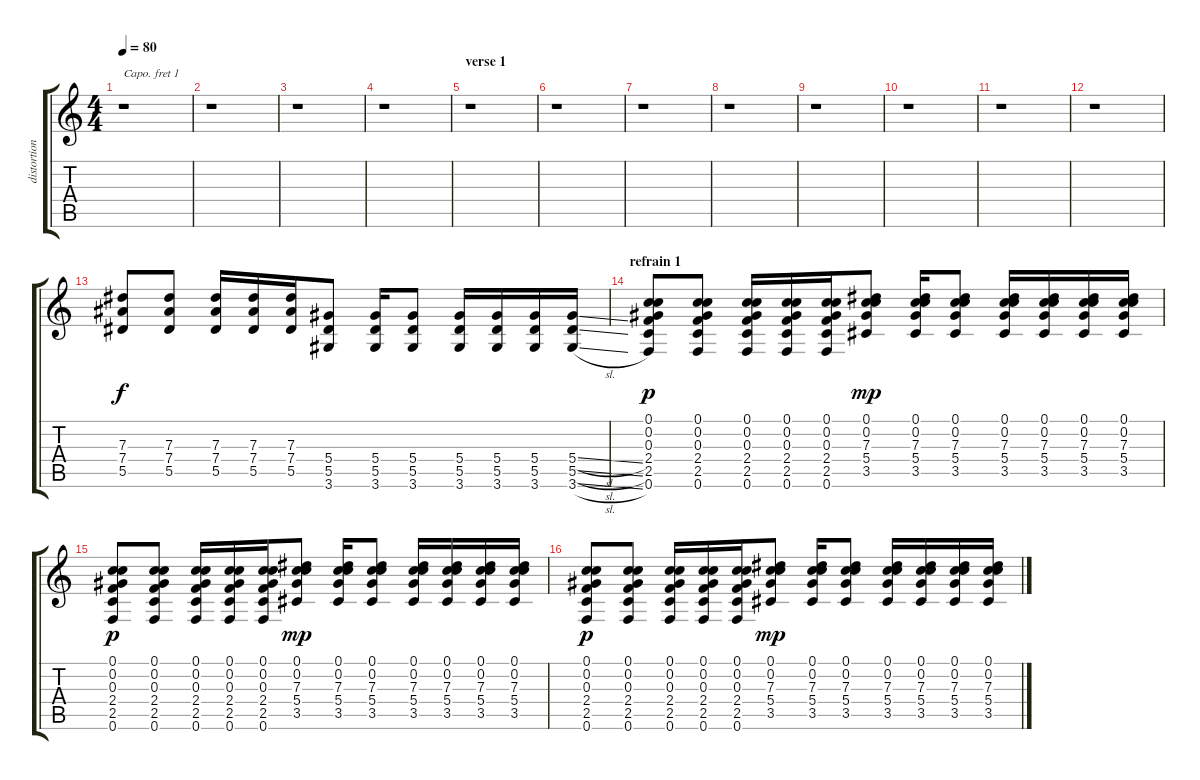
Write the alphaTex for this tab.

\track ("distortion guitar" "distortion") {instrument distortionguitar}
\staff {score tabs}
\capo 1
\tuning (B3 B3 G3 D3 A2 E2) {hide}
\ts (4 4)
\tempo 80
\clef g2
\ks c
r.1{dy f instrument distortionguitar} |
r.1 |
r.1 |
r.1 |
\section ("" "verse 1")
r.1 |
r.1 |
r.1 |
r.1 |
r.1 |
r.1 |
r.1 |
r.1 |
(7.3 7.4 5.5).8{instrument distortionguitar} (7.3 7.4 5.5).8 (7.3 7.4 5.5).16 (7.3 7.4 5.5).16 (7.3 7.4 5.5).16 (5.4 5.5 3.6).8 (5.4 5.5 3.6).16 (5.4 5.5 3.6).8 (5.4 5.5 3.6).16 (5.4 5.5 3.6).16 (5.4 5.5 3.6).16 (5.4{sl} 5.5{sl} 3.6{sl}).16 |
\section ("" "refrain 1")
(0.1 0.2 0.3 2.4 2.5 0.6).8{dy p instrument distortionguitar} (0.1 0.2 0.3 2.4 2.5 0.6).8 (0.1 0.2 0.3 2.4 2.5 0.6).16 (0.1 0.2 0.3 2.4 2.5 0.6).16 (0.1 0.2 0.3 2.4 2.5 0.6).16 (0.1 0.2 7.3 5.4 3.5).8{dy mp} (0.1 0.2 7.3 5.4 3.5).16 (0.1 0.2 7.3 5.4 3.5).8 (0.1 0.2 7.3 5.4 3.5).16 (0.1 0.2 7.3 5.4 3.5).16 (0.1 0.2 7.3 5.4 3.5).16 (0.1 0.2 7.3 5.4 3.5).16 |
(0.1 0.2 0.3 2.4 2.5 0.6).8{dy p instrument distortionguitar} (0.1 0.2 0.3 2.4 2.5 0.6).8 (0.1 0.2 0.3 2.4 2.5 0.6).16 (0.1 0.2 0.3 2.4 2.5 0.6).16 (0.1 0.2 0.3 2.4 2.5 0.6).16 (0.1 0.2 7.3 5.4 3.5).8{dy mp} (0.1 0.2 7.3 5.4 3.5).16 (0.1 0.2 7.3 5.4 3.5).8 (0.1 0.2 7.3 5.4 3.5).16 (0.1 0.2 7.3 5.4 3.5).16 (0.1 0.2 7.3 5.4 3.5).16 (0.1 0.2 7.3 5.4 3.5).16 |
(0.1 0.2 0.3 2.4 2.5 0.6).8{dy p instrument distortionguitar} (0.1 0.2 0.3 2.4 2.5 0.6).8 (0.1 0.2 0.3 2.4 2.5 0.6).16 (0.1 0.2 0.3 2.4 2.5 0.6).16 (0.1 0.2 0.3 2.4 2.5 0.6).16 (0.1 0.2 7.3 5.4 3.5).8{dy mp} (0.1 0.2 7.3 5.4 3.5).16 (0.1 0.2 7.3 5.4 3.5).8 (0.1 0.2 7.3 5.4 3.5).16 (0.1 0.2 7.3 5.4 3.5).16 (0.1 0.2 7.3 5.4 3.5).16 (0.1 0.2 7.3 5.4 3.5).16
